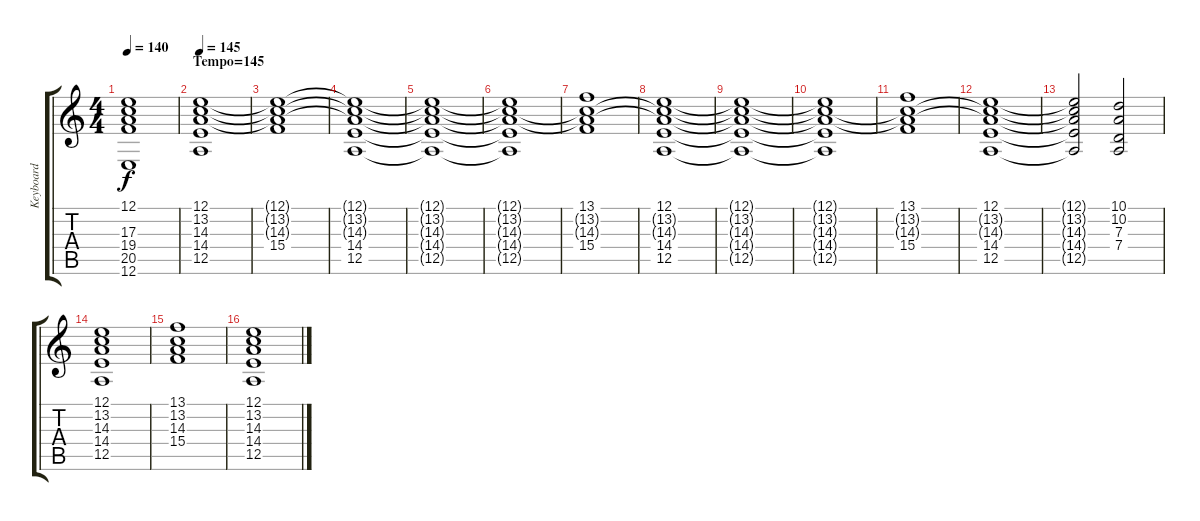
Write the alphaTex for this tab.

\track ("Keyboard" "Keyboard") {instrument pad2warm}
\staff {score tabs}
\tuning (E4 B3 G3 D3 A2 E2) {hide}
\ts (4 4)
\tempo 140
\clef g2
\ks c
(12.1{t} 17.3{t} 19.4{t} 20.5{t} 12.6{t}).1{dy f} |
\section ("" "Tempo=145")
\tempo 145
(12.1 13.2 14.3 14.4 12.5).1{volume 4} |
(12.1{t} 13.2{t} 14.3{t} 15.4).1 |
(12.1{t} 13.2{t} 14.3{t} 14.4 12.5).1 |
(12.1{t} 13.2{t} 14.3{t} 14.4{t} 12.5{t}).1 |
(12.1{t} 13.2{t} 14.3{t} 14.4{t} 12.5{t}).1 |
(13.1 13.2{t} 14.3{t} 15.4).1 |
(12.1 13.2{t} 14.3{t} 14.4 12.5).1 |
(12.1{t} 13.2{t} 14.3{t} 14.4{t} 12.5{t}).1 |
(12.1{t} 13.2{t} 14.3{t} 14.4{t} 12.5{t}).1 |
(13.1 13.2{t} 14.3{t} 15.4).1 |
(12.1 13.2{t} 14.3{t} 14.4 12.5).1 |
(12.1{t} 13.2{t} 14.3{t} 14.4{t} 12.5{t}).2 (10.1 10.2 7.3 7.4).2 |
(12.1 13.2 14.3 14.4 12.5).1 |
(13.1 13.2 14.3 15.4).1 |
(12.1 13.2 14.3 14.4 12.5).1
